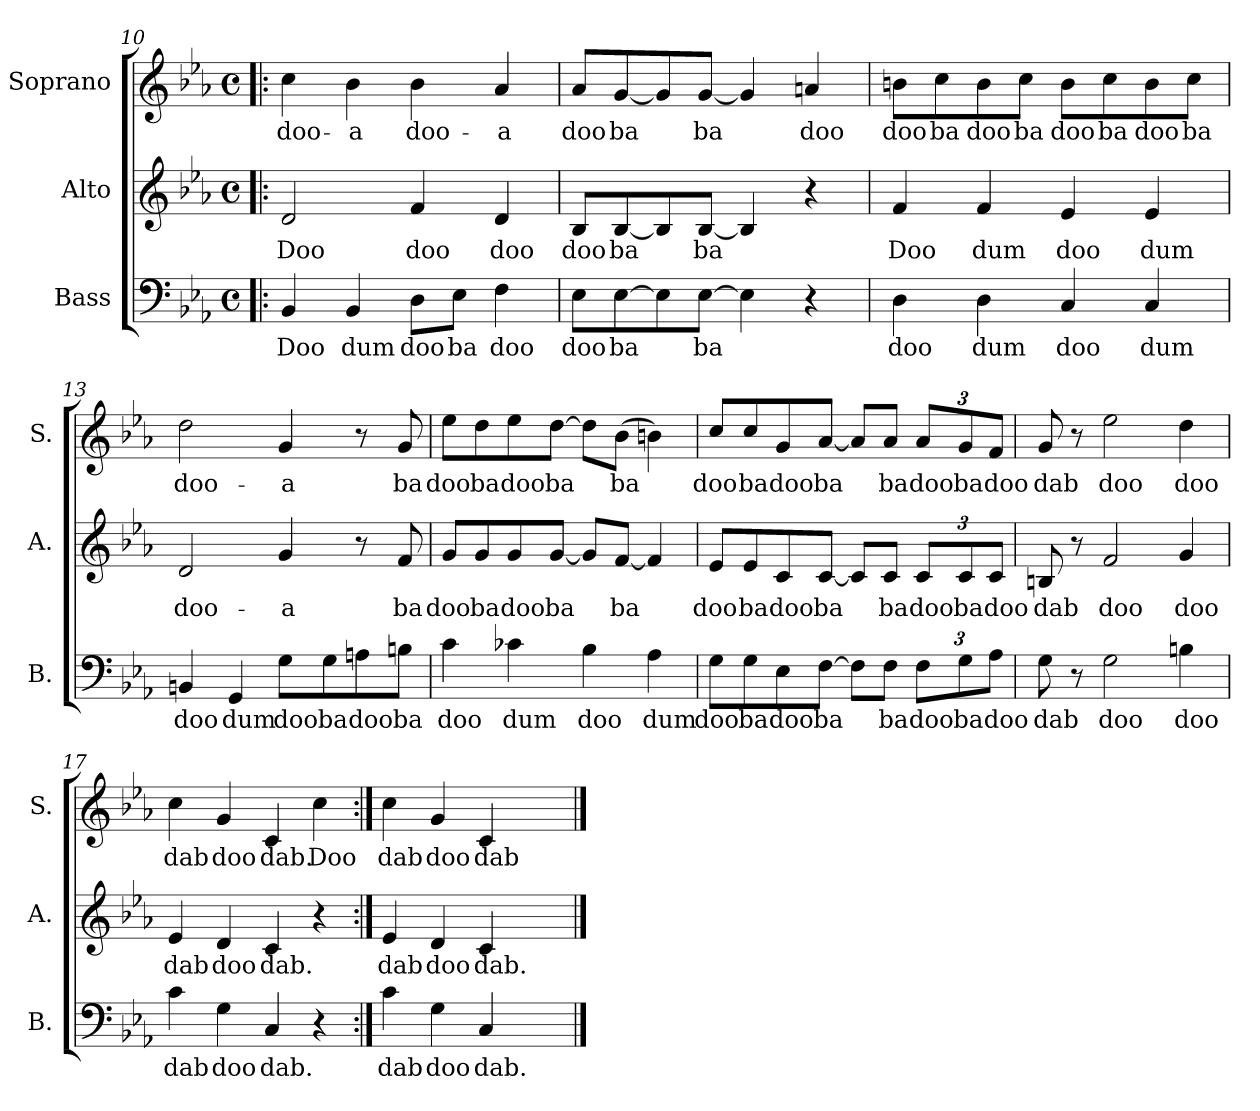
**kern	**text	**kern	**text	**kern	**text
*part3	*part3	*part2	*part2	*part1	*part1
*staff3	*staff3	*staff2	*staff2	*staff1	*staff1
*I"Bass	*	*I"Alto	*	*I"Soprano	*
*I'B.	*	*I'A.	*	*I'S.	*
*clefF4	*	*clefG2	*	*clefG2	*
*k[b-e-a-]	*	*k[b-e-a-]	*	*k[b-e-a-]	*
*M4/4	*	*M4/4	*	*M4/4	*
*met(c)	*	*met(c)	*	*met(c)	*
=10!|:	=10!|:	=10!|:	=10!|:	=10!|:	=10!|:
!	!LO:LY:b	!	!LO:LY:b	!	!LO:LY:b
4BB-/	Doo	2d/	Doo	4cc\	doo-
!	!LO:LY:b	!	!	!	!LO:LY:b
4BB-/	dum	.	.	4b-\	-a
!	!LO:LY:b	!	!LO:LY:b	!	!LO:LY:b
8D\L	doo	4f/	doo	4b-\	doo-
!	!LO:LY:b	!	!	!	!
8E-\J	ba	.	.	.	.
!	!LO:LY:b	!	!LO:LY:b	!	!LO:LY:b
4F\	doo	4d/	doo	4a-/	-a
=11	=11	=11	=11	=11	=11
!	!LO:LY:b	!	!LO:LY:b	!	!LO:LY:b
8E-\L	doo	8B-/L	doo	8a-/L	doo
!	!LO:LY:b	!	!LO:LY:b	!	!LO:LY:b
[8E-\	ba	[8B-/	ba	[8g/	ba
8E-\]	.	8B-/]	.	8g/]	.
!	!LO:LY:b	!	!LO:LY:b	!	!LO:LY:b
[8E-\J	ba	[8B-/J	ba	[8g/J	ba
4E-\]	.	4B-/]	.	4g/]	.
!	!	!	!	!	!LO:LY:b
4r	.	4r	.	4an/	doo
!!LO:LB:g=z
=12	=12	=12	=12	=12	=12
!	!LO:LY:b	!	!LO:LY:b	!	!LO:LY:b
4D\	doo	4f/	Doo	8bn\L	doo
!	!	!	!	!	!LO:LY:b
.	.	.	.	8cc\	ba
!	!LO:LY:b	!	!LO:LY:b	!	!LO:LY:b
4D\	dum	4f/	dum	8b\	doo
!	!	!	!	!	!LO:LY:b
.	.	.	.	8cc\J	ba
!	!LO:LY:b	!	!LO:LY:b	!	!LO:LY:b
4C/	doo	4e-/	doo	8b\L	doo
!	!	!	!	!	!LO:LY:b
.	.	.	.	8cc\	ba
!	!LO:LY:b	!	!LO:LY:b	!	!LO:LY:b
4C/	dum	4e-/	dum	8b\	doo
!	!	!	!	!	!LO:LY:b
.	.	.	.	8cc\J	ba
=13	=13	=13	=13	=13	=13
!	!LO:LY:b	!	!LO:LY:b	!	!LO:LY:b
4BBn/	doo	2d/	doo-	2dd\	doo-
!	!LO:LY:b	!	!	!	!
4GG/	dum	.	.	.	.
!	!LO:LY:b	!	!LO:LY:b	!	!LO:LY:b
8G\L	doo	4g/	-a	4g/	-a
!	!LO:LY:b	!	!	!	!
8G\	ba	.	.	.	.
!	!LO:LY:b	!	!	!	!
8An\	doo	8r	.	8r	.
!	!LO:LY:b	!	!LO:LY:b	!	!LO:LY:b
8Bn\J	ba	8f/	ba	8g/	ba
=14	=14	=14	=14	=14	=14
!	!LO:LY:b	!	!LO:LY:b	!	!LO:LY:b
4c\	doo	8g/L	doo	8ee-\L	doo
!	!	!	!LO:LY:b	!	!LO:LY:b
.	.	8g/	ba	8dd\	ba
!	!LO:LY:b	!	!LO:LY:b	!	!LO:LY:b
4c-X\	dum	8g/	doo	8ee-\	doo
!	!	!	!LO:LY:b	!	!LO:LY:b
.	.	[8g/J	ba	[8dd\J	ba
!	!LO:LY:b	!	!	!	!
4B-\	doo	8g/L]	.	8dd\L]	.
!	!	!	!LO:LY:b	!	!LO:LY:b
.	.	[8f/J	ba	(>8b-\J	ba
!	!LO:LY:b	!	!	!	!
4A-\	dum	4f/]	.	4bn\)	.
!!LO:LB:g=z
=15	=15	=15	=15	=15	=15
!	!LO:LY:b	!	!LO:LY:b	!	!LO:LY:b
8G\L	doo	8e-/L	doo	8cc/L	doo
!	!LO:LY:b	!	!LO:LY:b	!	!LO:LY:b
8G\	ba	8e-/	ba	8cc/	ba
!	!LO:LY:b	!	!LO:LY:b	!	!LO:LY:b
8E-\	doo	8c/	doo	8g/	doo
!	!LO:LY:b	!	!LO:LY:b	!	!LO:LY:b
[8F\J	ba	[8c/J	ba	[8a-/J	ba
8F\L]	.	8c/L]	.	8a-/L]	.
!	!LO:LY:b	!	!LO:LY:b	!	!LO:LY:b
8F\J	ba	8c/J	ba	8a-/J	ba
*Xbrackettup	*	*	*	*	*
!	!LO:LY:b	!	!	!	!
*	*	*Xbrackettup	*	*	*
!	!	!	!LO:LY:b	!	!
*	*	*	*	*Xbrackettup	*
!	!	!	!	!	!LO:LY:b
12F\L	doo	12c/L	doo	12a-/L	doo
!	!LO:LY:b	!	!LO:LY:b	!	!LO:LY:b
12G\	ba	12c/	ba	12g/	ba
!	!LO:LY:b	!	!LO:LY:b	!	!LO:LY:b
12A-\J	doo	12c/J	doo	12f/J	doo
=16	=16	=16	=16	=16	=16
!	!LO:LY:b	!	!LO:LY:b	!	!LO:LY:b
8G\	dab	8Bn/	dab	8g/	dab
8r	.	8r	.	8r	.
!	!LO:LY:b	!	!LO:LY:b	!	!LO:LY:b
2G\	doo	2f/	doo	2ee-\	doo
!	!LO:LY:b	!	!LO:LY:b	!	!LO:LY:b
4Bn\	doo	4g/	doo	4dd\	doo
=17	=17	=17	=17	=17	=17
!	!LO:LY:b	!	!LO:LY:b	!	!LO:LY:b
4c\	dab	4e-/	dab	4cc\	dab
!	!LO:LY:b	!	!LO:LY:b	!	!LO:LY:b
4G\	doo	4d/	doo	4g/	doo
!	!LO:LY:b	!	!LO:LY:b	!	!LO:LY:b
4C/	dab.	4c/	dab.	4c/	dab.
!	!	!	!	!	!LO:LY:b
4r	.	4r	.	4cc\	Doo
=18:|!	=18:|!	=18:|!	=18:|!	=18:|!	=18:|!
!	!LO:LY:b	!	!LO:LY:b	!	!LO:LY:b
4c\	dab	4e-/	dab	4cc\	dab
!	!LO:LY:b	!	!LO:LY:b	!	!LO:LY:b
4G\	doo	4d/	doo	4g/	doo
!	!LO:LY:b	!	!LO:LY:b	!	!LO:LY:b
4C/	dab.	4c/	dab.	4c/	dab
4ryy	.	4ryy	.	4ryy	.
==	==	==	==	==	==
*-	*-	*-	*-	*-	*-
